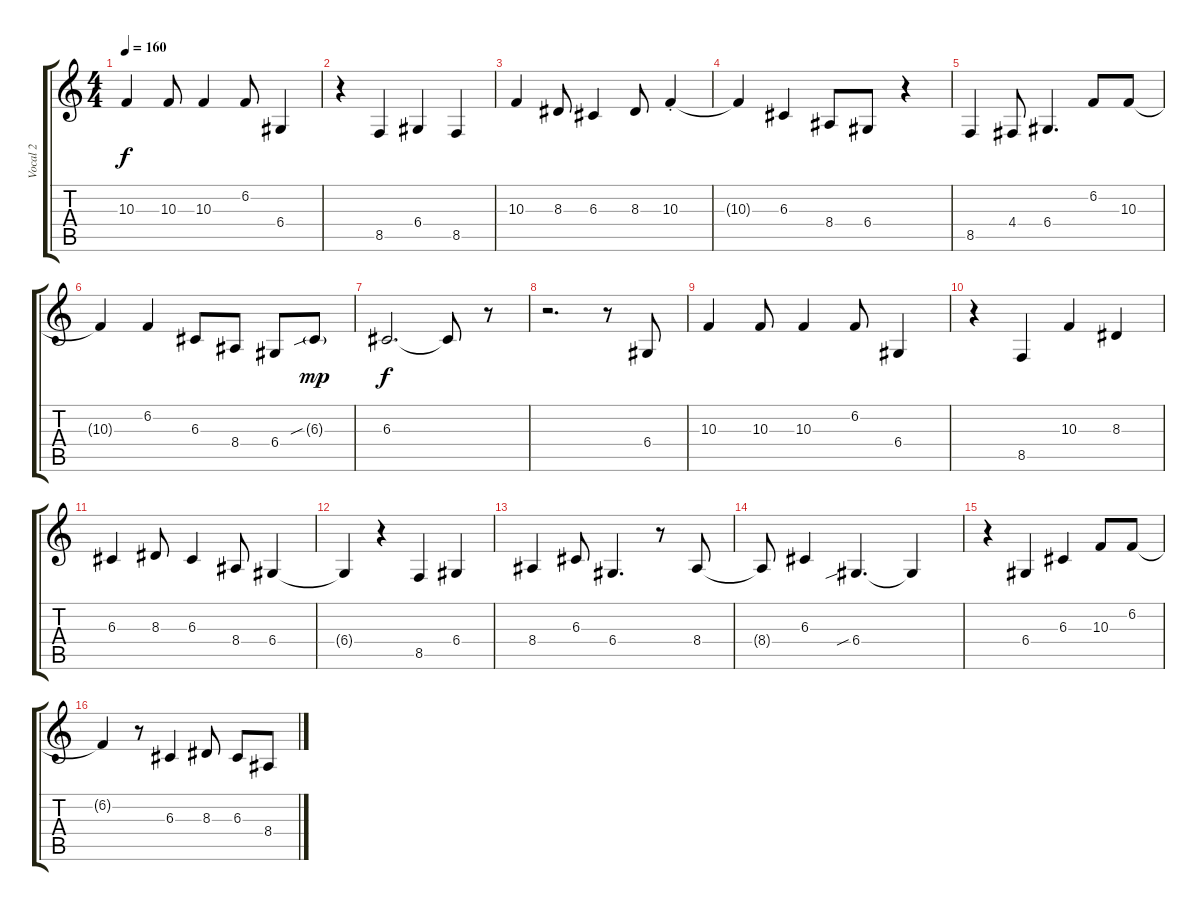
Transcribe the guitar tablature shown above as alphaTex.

\track ("Vocal 2" "Vocal 2") {instrument clarinet}
\staff {score tabs}
\tuning (E4 B3 G3 D3 A2 E2) {hide}
\ts (4 4)
\tempo 160
\clef g2
\ks c
10.3.4{dy f} 10.3.8 10.3.4 6.2.8 6.4.4 |
r.4 8.5.4 6.4.4 8.5.4 |
10.3.4 8.3.8 6.3.4 8.3.8 10.3{st}.4 |
10.3{t}.4 6.3.4 8.4.8 6.4.8 r.4 |
8.5.4 4.4.8 6.4.4{d} 6.2.8 10.3.8 |
10.3{t}.4 6.2.4 6.3.8 8.4.8 6.4.8 6.3{sib g}.8{dy mp} |
6.3.2{d dy f} 6.3{t}.8 r.8 |
r.2{d} r.8 6.4.8 |
10.3.4 10.3.8 10.3.4 6.2.8 6.4.4 |
r.4 8.5.4 10.3.4 8.3.4 |
6.3.4 8.3.8 6.3.4 8.4.8 6.4.4 |
6.4{t}.4 r.4 8.5.4 6.4.4 |
8.4.4 6.3.8 6.4.4{d} r.8 8.4.8 |
8.4{t}.8 6.3.4 6.4{sib}.4{d} 6.4{t}.4 |
r.4 6.4.4 6.3.4 10.3.8 6.2.8 |
6.2{t}.4 r.8 6.3.4 8.3.8 6.3.8 8.4.8
